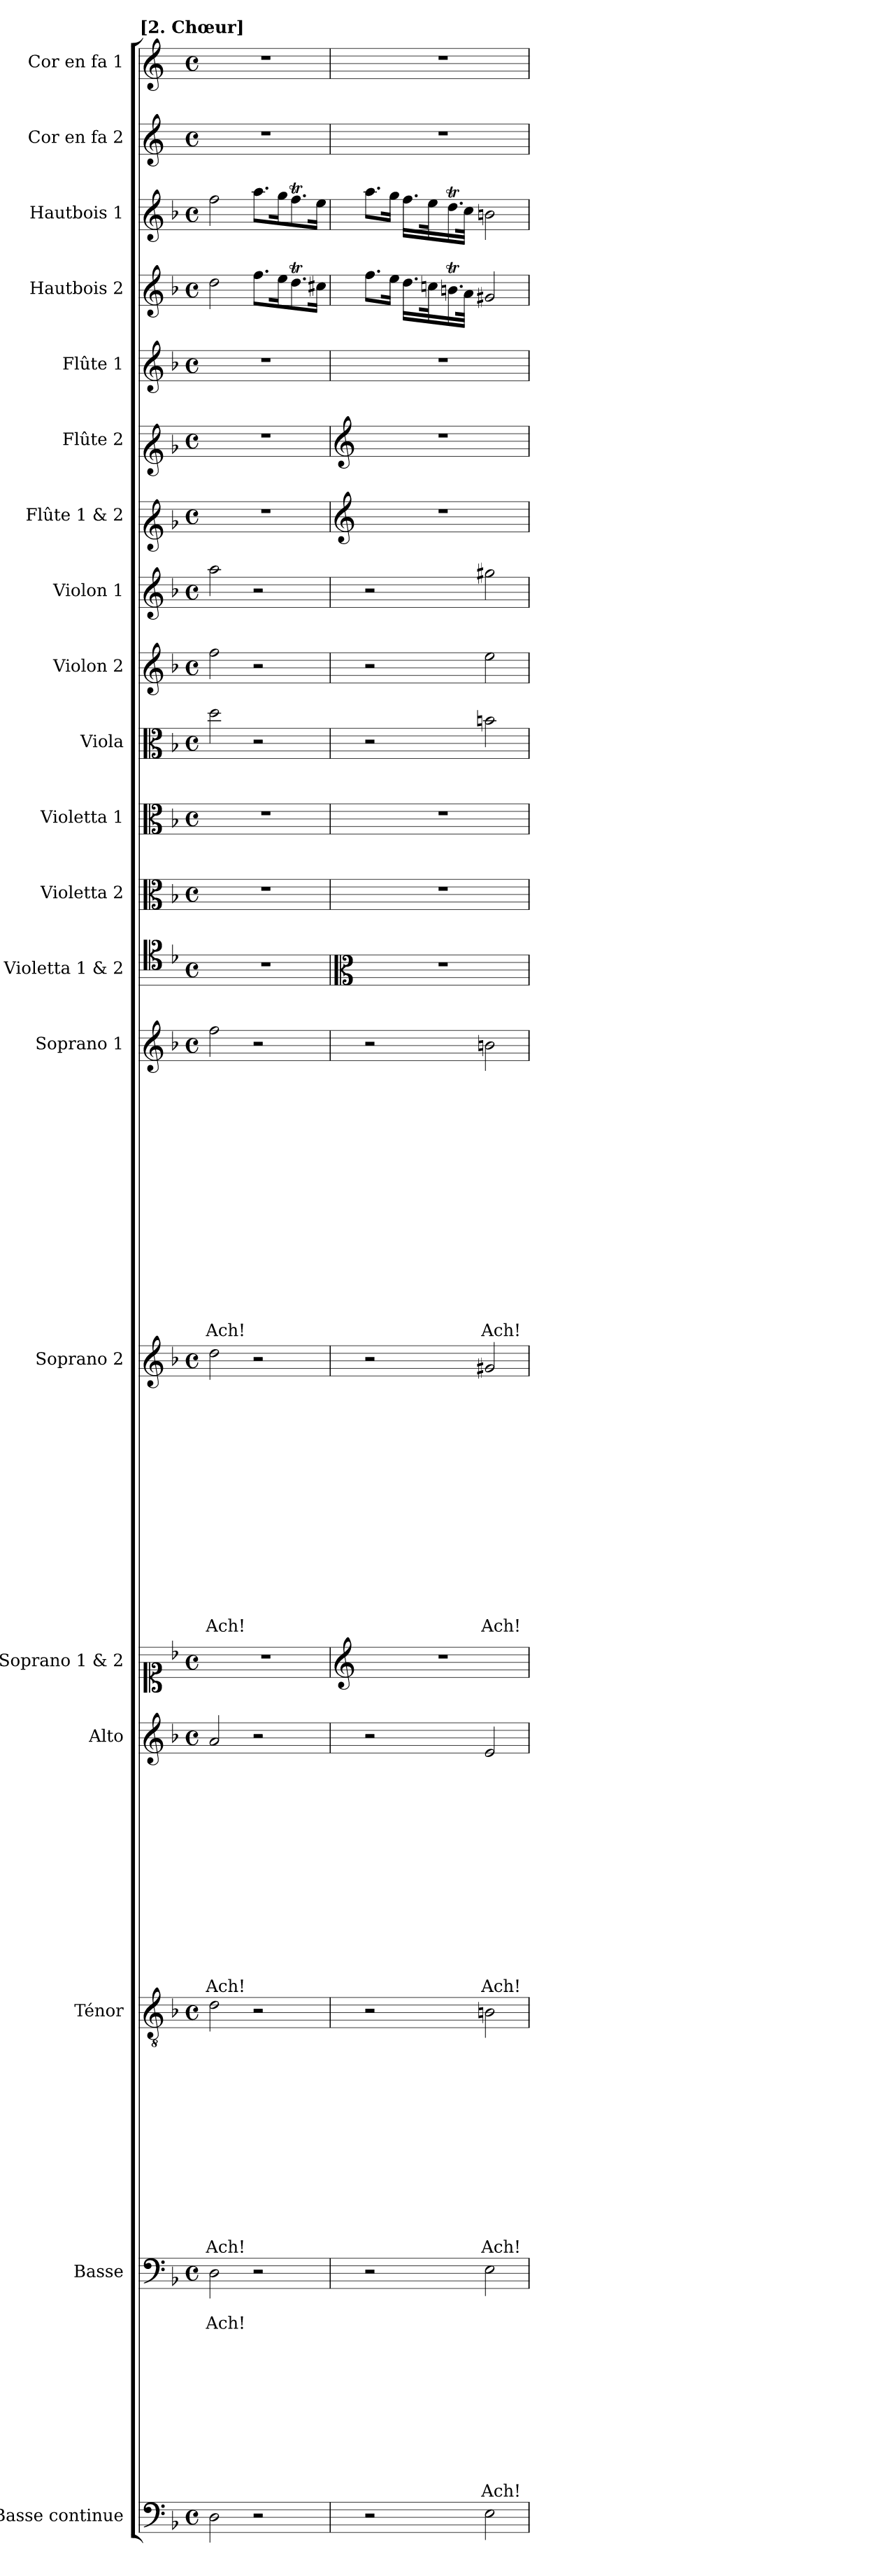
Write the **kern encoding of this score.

**kern	**kern	**text	**text	**text	**text	**text	**text	**text	**text	**text	**text	**text	**text	**kern	**text	**text	**text	**text	**text	**text	**text	**text	**text	**text	**text	**text	**text	**kern	**text	**text	**text	**text	**text	**text	**text	**text	**text	**text	**text	**text	**text	**text	**kern	**kern	**text	**text	**text	**text	**text	**text	**text	**text	**text	**text	**text	**text	**text	**text	**text	**kern	**text	**text	**text	**text	**text	**text	**text	**text	**text	**text	**text	**text	**text	**text	**text	**text	**kern	**kern	**kern	**kern	**kern	**kern	**kern	**kern	**kern	**kern	**kern	**kern	**kern
*part20	*part19	*part19	*part19	*part19	*part19	*part19	*part19	*part19	*part19	*part19	*part19	*part19	*part19	*part18	*part18	*part18	*part18	*part18	*part18	*part18	*part18	*part18	*part18	*part18	*part18	*part18	*part18	*part17	*part17	*part17	*part17	*part17	*part17	*part17	*part17	*part17	*part17	*part17	*part17	*part17	*part17	*part17	*part16	*part15	*part15	*part15	*part15	*part15	*part15	*part15	*part15	*part15	*part15	*part15	*part15	*part15	*part15	*part15	*part15	*part14	*part14	*part14	*part14	*part14	*part14	*part14	*part14	*part14	*part14	*part14	*part14	*part14	*part14	*part14	*part14	*part14	*part13	*part12	*part11	*part10	*part9	*part8	*part7	*part6	*part5	*part4	*part3	*part2	*part1
*staff20	*staff19	*staff19	*staff19	*staff19	*staff19	*staff19	*staff19	*staff19	*staff19	*staff19	*staff19	*staff19	*staff19	*staff18	*staff18	*staff18	*staff18	*staff18	*staff18	*staff18	*staff18	*staff18	*staff18	*staff18	*staff18	*staff18	*staff18	*staff17	*staff17	*staff17	*staff17	*staff17	*staff17	*staff17	*staff17	*staff17	*staff17	*staff17	*staff17	*staff17	*staff17	*staff17	*staff16	*staff15	*staff15	*staff15	*staff15	*staff15	*staff15	*staff15	*staff15	*staff15	*staff15	*staff15	*staff15	*staff15	*staff15	*staff15	*staff15	*staff14	*staff14	*staff14	*staff14	*staff14	*staff14	*staff14	*staff14	*staff14	*staff14	*staff14	*staff14	*staff14	*staff14	*staff14	*staff14	*staff14	*staff13	*staff12	*staff11	*staff10	*staff9	*staff8	*staff7	*staff6	*staff5	*staff4	*staff3	*staff2	*staff1
*I"Basse continue	*I"Basse	*	*	*	*	*	*	*	*	*	*	*	*	*I"Ténor	*	*	*	*	*	*	*	*	*	*	*	*	*	*I"Alto	*	*	*	*	*	*	*	*	*	*	*	*	*	*	*I"Soprano 1 & 2	*I"Soprano 2	*	*	*	*	*	*	*	*	*	*	*	*	*	*	*	*I"Soprano 1	*	*	*	*	*	*	*	*	*	*	*	*	*	*	*	*	*I"Violetta 1 & 2	*I"Violetta 2	*I"Violetta 1	*I"Viola	*I"Violon 2	*I"Violon 1	*I"Flûte 1 & 2	*I"Flûte 2	*I"Flûte 1	*I"Hautbois 2	*I"Hautbois 1	*I"Cor en fa 2	*I"Cor en fa 1
*I'BC	*I'Bas	*	*	*	*	*	*	*	*	*	*	*	*	*I'T	*	*	*	*	*	*	*	*	*	*	*	*	*	*I'A	*	*	*	*	*	*	*	*	*	*	*	*	*	*	*	*I'S 2	*	*	*	*	*	*	*	*	*	*	*	*	*	*	*	*I'S 1	*	*	*	*	*	*	*	*	*	*	*	*	*	*	*	*	*	*I'Vta 2	*I'Vta 1	*I'Vla	*I'Vln 2	*I'Vln 1	*	*I'Fl 2	*I'Fl 1	*I'Hb 2	*I'Hb 1	*I'Cor 2	*I'Cor 1
!!LO:LB:g=z
*clefF4	*clefF4	*	*	*	*	*	*	*	*	*	*	*	*	*clefGv2	*	*	*	*	*	*	*	*	*	*	*	*	*	*clefG2	*	*	*	*	*	*	*	*	*	*	*	*	*	*	*clefC1	*clefG2	*	*	*	*	*	*	*	*	*	*	*	*	*	*	*	*clefG2	*	*	*	*	*	*	*	*	*	*	*	*	*	*	*	*	*clefC5	*clefC3	*clefC3	*clefC3	*clefG2	*clefG2	*clefG1	*clefG1	*clefG2	*clefG2	*clefG2	*clefG2	*clefG2
*ITrd7c12	*	*	*	*	*	*	*	*	*	*	*	*	*	*	*	*	*	*	*	*	*	*	*	*	*	*	*	*	*	*	*	*	*	*	*	*	*	*	*	*	*	*	*	*	*	*	*	*	*	*	*	*	*	*	*	*	*	*	*	*	*	*	*	*	*	*	*	*	*	*	*	*	*	*	*	*	*	*	*	*	*	*	*	*	*	*	*	*ITrd4c7	*ITrd4c7
*k[b-]	*k[b-]	*	*	*	*	*	*	*	*	*	*	*	*	*k[b-]	*	*	*	*	*	*	*	*	*	*	*	*	*	*k[b-]	*	*	*	*	*	*	*	*	*	*	*	*	*	*	*k[b-]	*k[b-]	*	*	*	*	*	*	*	*	*	*	*	*	*	*	*	*k[b-]	*	*	*	*	*	*	*	*	*	*	*	*	*	*	*	*	*k[b-]	*k[b-]	*k[b-]	*k[b-]	*k[b-]	*k[b-]	*k[b-]	*k[b-]	*k[b-]	*k[b-]	*k[b-]	*k[b-]	*k[b-]
*F:	*F:	*	*	*	*	*	*	*	*	*	*	*	*	*F:	*	*	*	*	*	*	*	*	*	*	*	*	*	*F:	*	*	*	*	*	*	*	*	*	*	*	*	*	*	*F:	*F:	*	*	*	*	*	*	*	*	*	*	*	*	*	*	*	*F:	*	*	*	*	*	*	*	*	*	*	*	*	*	*	*	*	*F:	*F:	*F:	*F:	*F:	*F:	*F:	*F:	*F:	*F:	*F:	*F:	*F:
*M4/4	*M4/4	*	*	*	*	*	*	*	*	*	*	*	*	*M4/4	*	*	*	*	*	*	*	*	*	*	*	*	*	*M4/4	*	*	*	*	*	*	*	*	*	*	*	*	*	*	*M4/4	*M4/4	*	*	*	*	*	*	*	*	*	*	*	*	*	*	*	*M4/4	*	*	*	*	*	*	*	*	*	*	*	*	*	*	*	*	*M4/4	*M4/4	*M4/4	*M4/4	*M4/4	*M4/4	*M4/4	*M4/4	*M4/4	*M4/4	*M4/4	*M4/4	*M4/4
*met(c)	*met(c)	*	*	*	*	*	*	*	*	*	*	*	*	*met(c)	*	*	*	*	*	*	*	*	*	*	*	*	*	*met(c)	*	*	*	*	*	*	*	*	*	*	*	*	*	*	*met(c)	*met(c)	*	*	*	*	*	*	*	*	*	*	*	*	*	*	*	*met(c)	*	*	*	*	*	*	*	*	*	*	*	*	*	*	*	*	*met(c)	*met(c)	*met(c)	*met(c)	*met(c)	*met(c)	*met(c)	*met(c)	*met(c)	*met(c)	*met(c)	*met(c)	*met(c)
!!LO:REH:place=s1:a:B:enc=none:fs=12.5:t=[2. Chœur]
=	=	=	=	=	=	=	=	=	=	=	=	=	=	=	=	=	=	=	=	=	=	=	=	=	=	=	=	=	=	=	=	=	=	=	=	=	=	=	=	=	=	=	=	=	=	=	=	=	=	=	=	=	=	=	=	=	=	=	=	=	=	=	=	=	=	=	=	=	=	=	=	=	=	=	=	=	=	=	=	=	=	=	=	=	=	=	=	=	=
!	!	!	!LO:LY:b	!	!	!	!	!	!	!	!	!	!	!	!	!	!	!	!	!	!	!	!	!	!	!	!	!	!	!	!	!	!	!	!	!	!	!	!	!	!	!	!	!	!	!	!	!	!	!	!	!	!	!	!	!	!	!	!	!	!	!	!	!	!	!	!	!	!	!	!	!	!	!	!	!	!	!	!	!	!	!	!	!	!	!	!	!	!
!	!	!	!	!	!	!	!	!	!	!	!	!	!	!	!	!	!	!	!	!	!	!	!	!	!	!	!LO:LY:b	!	!	!	!	!	!	!	!	!	!	!	!	!	!	!	!	!	!	!	!	!	!	!	!	!	!	!	!	!	!	!	!	!	!	!	!	!	!	!	!	!	!	!	!	!	!	!	!	!	!	!	!	!	!	!	!	!	!	!	!	!	!
!	!	!	!	!	!	!	!	!	!	!	!	!	!	!	!	!	!	!	!	!	!	!	!	!	!	!	!	!	!	!	!	!	!	!	!	!	!	!	!	!	!	!LO:LY:b	!	!	!	!	!	!	!	!	!	!	!	!	!	!	!	!	!	!	!	!	!	!	!	!	!	!	!	!	!	!	!	!	!	!	!	!	!	!	!	!	!	!	!	!	!	!	!
!	!	!	!	!	!	!	!	!	!	!	!	!	!	!	!	!	!	!	!	!	!	!	!	!	!	!	!	!	!	!	!	!	!	!	!	!	!	!	!	!	!	!	!	!	!	!	!	!	!	!	!	!	!	!	!	!	!	!	!LO:LY:b	!	!	!	!	!	!	!	!	!	!	!	!	!	!	!	!	!	!	!	!	!	!	!	!	!	!	!	!	!	!
!	!	!	!	!	!	!	!	!	!	!	!	!	!	!	!	!	!	!	!	!	!	!	!	!	!	!	!	!	!	!	!	!	!	!	!	!	!	!	!	!	!	!	!	!	!	!	!	!	!	!	!	!	!	!	!	!	!	!	!	!	!	!	!	!	!	!	!	!	!	!	!	!	!	!	!	!LO:LY:b	!	!	!	!	!	!	!	!	!	!	!	!	!
2DD\	2D\	.	Ach!	.	.	.	.	.	.	.	.	.	.	2d\	.	.	.	.	.	.	.	.	.	.	.	.	Ach!	2a/	.	.	.	.	.	.	.	.	.	.	.	.	.	Ach!	1r	2dd\	.	.	.	.	.	.	.	.	.	.	.	.	.	.	Ach!	2ff\	.	.	.	.	.	.	.	.	.	.	.	.	.	.	.	Ach!	1r	1r	1r	2dd\	2ff\	2aa\	1r	1r	1r	2dd\	2ff\	1r	1r
2r	2r	.	.	.	.	.	.	.	.	.	.	.	.	2r	.	.	.	.	.	.	.	.	.	.	.	.	.	2r	.	.	.	.	.	.	.	.	.	.	.	.	.	.	.	2r	.	.	.	.	.	.	.	.	.	.	.	.	.	.	.	2r	.	.	.	.	.	.	.	.	.	.	.	.	.	.	.	.	.	.	.	2r	2r	2r	.	.	.	8.ff\L	8.aa\L	.	.
.	.	.	.	.	.	.	.	.	.	.	.	.	.	.	.	.	.	.	.	.	.	.	.	.	.	.	.	.	.	.	.	.	.	.	.	.	.	.	.	.	.	.	.	.	.	.	.	.	.	.	.	.	.	.	.	.	.	.	.	.	.	.	.	.	.	.	.	.	.	.	.	.	.	.	.	.	.	.	.	.	.	.	.	.	.	16ee\k	16gg\k	.	.
.	.	.	.	.	.	.	.	.	.	.	.	.	.	.	.	.	.	.	.	.	.	.	.	.	.	.	.	.	.	.	.	.	.	.	.	.	.	.	.	.	.	.	.	.	.	.	.	.	.	.	.	.	.	.	.	.	.	.	.	.	.	.	.	.	.	.	.	.	.	.	.	.	.	.	.	.	.	.	.	.	.	.	.	.	.	8.ddT\	8.ffT\	.	.
.	.	.	.	.	.	.	.	.	.	.	.	.	.	.	.	.	.	.	.	.	.	.	.	.	.	.	.	.	.	.	.	.	.	.	.	.	.	.	.	.	.	.	.	.	.	.	.	.	.	.	.	.	.	.	.	.	.	.	.	.	.	.	.	.	.	.	.	.	.	.	.	.	.	.	.	.	.	.	.	.	.	.	.	.	.	16cc#X\Jk	16ee\Jk	.	.
=1	=1	=1	=1	=1	=1	=1	=1	=1	=1	=1	=1	=1	=1	=1	=1	=1	=1	=1	=1	=1	=1	=1	=1	=1	=1	=1	=1	=1	=1	=1	=1	=1	=1	=1	=1	=1	=1	=1	=1	=1	=1	=1	=1	=1	=1	=1	=1	=1	=1	=1	=1	=1	=1	=1	=1	=1	=1	=1	=1	=1	=1	=1	=1	=1	=1	=1	=1	=1	=1	=1	=1	=1	=1	=1	=1	=1	=1	=1	=1	=1	=1	=1	=1	=1	=1	=1	=1	=1	=1
*	*	*	*	*	*	*	*	*	*	*	*	*	*	*	*	*	*	*	*	*	*	*	*	*	*	*	*	*	*	*	*	*	*	*	*	*	*	*	*	*	*	*	*clefG2	*	*	*	*	*	*	*	*	*	*	*	*	*	*	*	*	*	*	*	*	*	*	*	*	*	*	*	*	*	*	*	*	*	*clefC3	*	*	*	*	*	*clefG2	*clefG2	*	*	*	*	*
2r	2r	.	.	.	.	.	.	.	.	.	.	.	.	2r	.	.	.	.	.	.	.	.	.	.	.	.	.	2r	.	.	.	.	.	.	.	.	.	.	.	.	.	.	1r	2r	.	.	.	.	.	.	.	.	.	.	.	.	.	.	.	2r	.	.	.	.	.	.	.	.	.	.	.	.	.	.	.	.	1r	1r	1r	2r	2r	2r	1r	1r	1r	8.ff\L	8.aa\L	1r	1r
.	.	.	.	.	.	.	.	.	.	.	.	.	.	.	.	.	.	.	.	.	.	.	.	.	.	.	.	.	.	.	.	.	.	.	.	.	.	.	.	.	.	.	.	.	.	.	.	.	.	.	.	.	.	.	.	.	.	.	.	.	.	.	.	.	.	.	.	.	.	.	.	.	.	.	.	.	.	.	.	.	.	.	.	.	.	16ee\Jk	16gg\Jk	.	.
.	.	.	.	.	.	.	.	.	.	.	.	.	.	.	.	.	.	.	.	.	.	.	.	.	.	.	.	.	.	.	.	.	.	.	.	.	.	.	.	.	.	.	.	.	.	.	.	.	.	.	.	.	.	.	.	.	.	.	.	.	.	.	.	.	.	.	.	.	.	.	.	.	.	.	.	.	.	.	.	.	.	.	.	.	.	16.dd\LL	16.ff\LL	.	.
.	.	.	.	.	.	.	.	.	.	.	.	.	.	.	.	.	.	.	.	.	.	.	.	.	.	.	.	.	.	.	.	.	.	.	.	.	.	.	.	.	.	.	.	.	.	.	.	.	.	.	.	.	.	.	.	.	.	.	.	.	.	.	.	.	.	.	.	.	.	.	.	.	.	.	.	.	.	.	.	.	.	.	.	.	.	32ccni\k	32ee\k	.	.
.	.	.	.	.	.	.	.	.	.	.	.	.	.	.	.	.	.	.	.	.	.	.	.	.	.	.	.	.	.	.	.	.	.	.	.	.	.	.	.	.	.	.	.	.	.	.	.	.	.	.	.	.	.	.	.	.	.	.	.	.	.	.	.	.	.	.	.	.	.	.	.	.	.	.	.	.	.	.	.	.	.	.	.	.	.	16.bnt\	16.ddT\	.	.
.	.	.	.	.	.	.	.	.	.	.	.	.	.	.	.	.	.	.	.	.	.	.	.	.	.	.	.	.	.	.	.	.	.	.	.	.	.	.	.	.	.	.	.	.	.	.	.	.	.	.	.	.	.	.	.	.	.	.	.	.	.	.	.	.	.	.	.	.	.	.	.	.	.	.	.	.	.	.	.	.	.	.	.	.	.	32a\JJk	32cc\JJk	.	.
!	!	!	!	!	!	!	!	!	!	!	!	!	!LO:LY:b	!	!	!	!	!	!	!	!	!	!	!	!	!	!	!	!	!	!	!	!	!	!	!	!	!	!	!	!	!	!	!	!	!	!	!	!	!	!	!	!	!	!	!	!	!	!	!	!	!	!	!	!	!	!	!	!	!	!	!	!	!	!	!	!	!	!	!	!	!	!	!	!	!	!	!	!
!	!	!	!	!	!	!	!	!	!	!	!	!	!	!	!	!	!	!	!	!	!	!	!	!	!	!	!LO:LY:b	!	!	!	!	!	!	!	!	!	!	!	!	!	!	!	!	!	!	!	!	!	!	!	!	!	!	!	!	!	!	!	!	!	!	!	!	!	!	!	!	!	!	!	!	!	!	!	!	!	!	!	!	!	!	!	!	!	!	!	!	!	!
!	!	!	!	!	!	!	!	!	!	!	!	!	!	!	!	!	!	!	!	!	!	!	!	!	!	!	!	!	!	!	!	!	!	!	!	!	!	!	!	!	!	!LO:LY:b	!	!	!	!	!	!	!	!	!	!	!	!	!	!	!	!	!	!	!	!	!	!	!	!	!	!	!	!	!	!	!	!	!	!	!	!	!	!	!	!	!	!	!	!	!	!	!
!	!	!	!	!	!	!	!	!	!	!	!	!	!	!	!	!	!	!	!	!	!	!	!	!	!	!	!	!	!	!	!	!	!	!	!	!	!	!	!	!	!	!	!	!	!	!	!	!	!	!	!	!	!	!	!	!	!	!	!LO:LY:b	!	!	!	!	!	!	!	!	!	!	!	!	!	!	!	!	!	!	!	!	!	!	!	!	!	!	!	!	!	!
!	!	!	!	!	!	!	!	!	!	!	!	!	!	!	!	!	!	!	!	!	!	!	!	!	!	!	!	!	!	!	!	!	!	!	!	!	!	!	!	!	!	!	!	!	!	!	!	!	!	!	!	!	!	!	!	!	!	!	!	!	!	!	!	!	!	!	!	!	!	!	!	!	!	!	!	!LO:LY:b	!	!	!	!	!	!	!	!	!	!	!	!	!
2EE\	2E\	.	.	.	.	.	.	.	.	.	.	.	Ach!	2Bn\	.	.	.	.	.	.	.	.	.	.	.	.	Ach!	2e/	.	.	.	.	.	.	.	.	.	.	.	.	.	Ach!	.	2g#X/	.	.	.	.	.	.	.	.	.	.	.	.	.	.	Ach!	2bn\	.	.	.	.	.	.	.	.	.	.	.	.	.	.	.	Ach!	.	.	.	2bn\	2ee\	2gg#X\	.	.	.	2g#X/	2bn\	.	.
=	=	=	=	=	=	=	=	=	=	=	=	=	=	=	=	=	=	=	=	=	=	=	=	=	=	=	=	=	=	=	=	=	=	=	=	=	=	=	=	=	=	=	=	=	=	=	=	=	=	=	=	=	=	=	=	=	=	=	=	=	=	=	=	=	=	=	=	=	=	=	=	=	=	=	=	=	=	=	=	=	=	=	=	=	=	=	=	=	=
*-	*-	*-	*-	*-	*-	*-	*-	*-	*-	*-	*-	*-	*-	*-	*-	*-	*-	*-	*-	*-	*-	*-	*-	*-	*-	*-	*-	*-	*-	*-	*-	*-	*-	*-	*-	*-	*-	*-	*-	*-	*-	*-	*-	*-	*-	*-	*-	*-	*-	*-	*-	*-	*-	*-	*-	*-	*-	*-	*-	*-	*-	*-	*-	*-	*-	*-	*-	*-	*-	*-	*-	*-	*-	*-	*-	*-	*-	*-	*-	*-	*-	*-	*-	*-	*-	*-	*-	*-	*-
